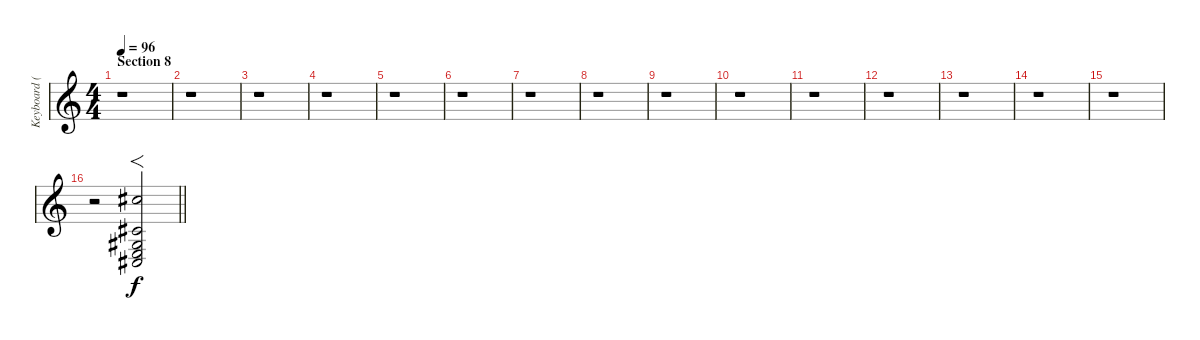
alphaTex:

\track ("Keyboard (Choir Aahs)" "Keyboard (") {instrument choiraahs}
\staff {score}
\tuning (E4 B3 G3 D3 A2 E2) {hide}
\ts (4 4)
\section ("" "Section 8")
\tempo 96
\clef g2
\ks c
r.1{dy f} |
r.1 |
r.1 |
r.1 |
r.1 |
r.1 |
r.1 |
r.1 |
r.1 |
r.1 |
r.1 |
r.1 |
r.1 |
r.1 |
r.1 |
\barLineRight lightlight
r.2{volume 8} (14.2 6.3 6.4 7.5 9.6).2{f}
